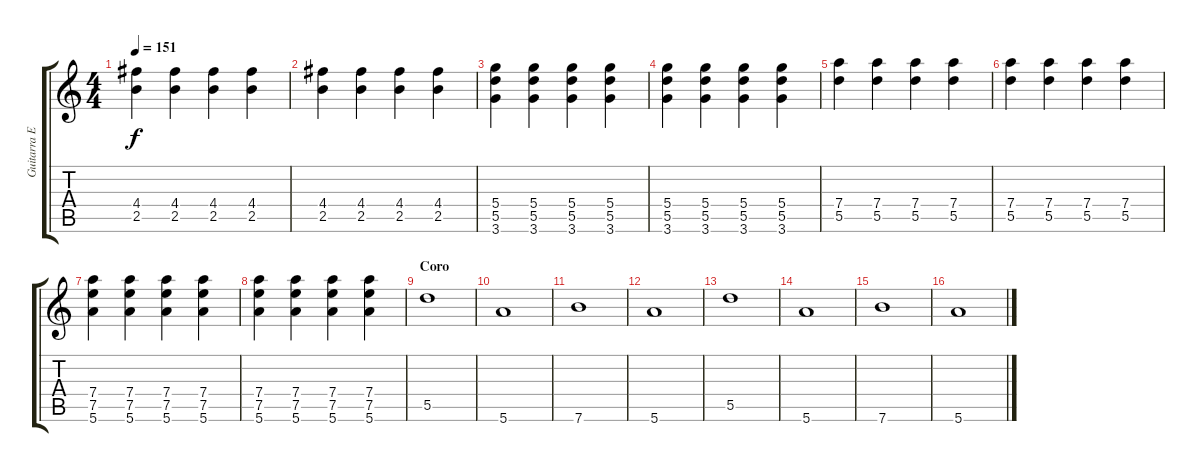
\track ("Guitarra Extra" "Guitarra E") {instrument distortionguitar}
\staff {score tabs}
\tuning (E4 B3 G4 D4 A3 E3) {hide}
\ts (4 4)
\tempo 151
\clef g2
\ks c
(4.4 2.5).4{dy f volume 12 balance 8 instrument distortionguitar} (4.4 2.5).4{volume 12 balance 8 instrument distortionguitar} (4.4 2.5).4{volume 12 balance 8 instrument distortionguitar} (4.4 2.5).4{volume 12 balance 8 instrument distortionguitar} |
(4.4 2.5).4{volume 12 balance 8 instrument distortionguitar} (4.4 2.5).4{volume 12 balance 8 instrument distortionguitar} (4.4 2.5).4{volume 12 balance 8 instrument distortionguitar} (4.4 2.5).4{volume 12 balance 8 instrument distortionguitar} |
(5.4 5.5 3.6).4 (5.4 5.5 3.6).4 (5.4 5.5 3.6).4 (5.4 5.5 3.6).4 |
(5.4 5.5 3.6).4 (5.4 5.5 3.6).4 (5.4 5.5 3.6).4 (5.4 5.5 3.6).4 |
(7.4 5.5).4 (7.4 5.5).4 (7.4 5.5).4 (7.4 5.5).4 |
(7.4 5.5).4 (7.4 5.5).4 (7.4 5.5).4 (7.4 5.5).4 |
(7.4 7.5 5.6).4 (7.4 7.5 5.6).4 (7.4 7.5 5.6).4 (7.4 7.5 5.6).4 |
(7.4 7.5 5.6).4 (7.4 7.5 5.6).4 (7.4 7.5 5.6).4 (7.4 7.5 5.6).4 |
\section ("" "Coro")
5.5.1{volume 11 balance 8} |
5.6.1 |
7.6.1 |
5.6.1 |
5.5.1 |
5.6.1 |
7.6.1 |
5.6.1
